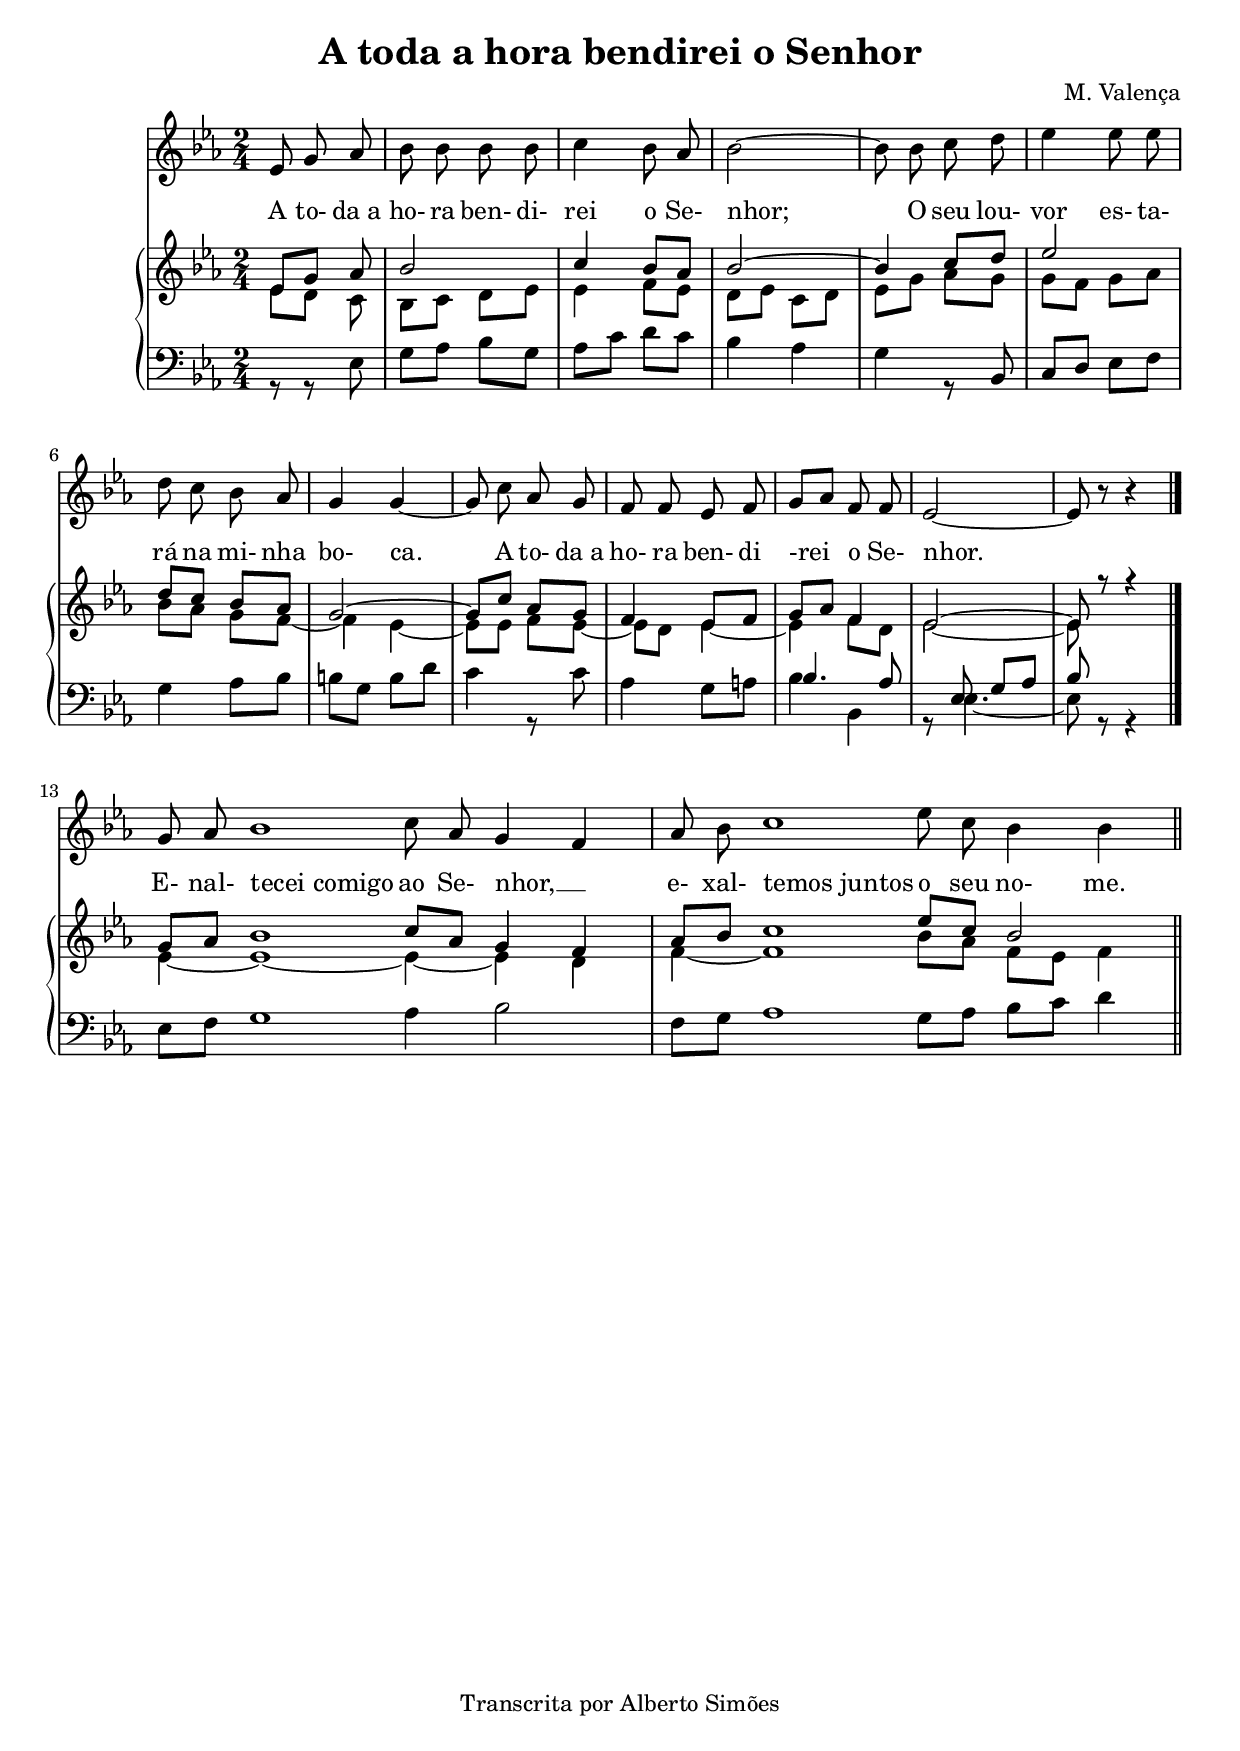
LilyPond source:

\version "2.14.0"

\header {
  title = "A toda a hora bendirei o Senhor"
  composer = "M. Valença"
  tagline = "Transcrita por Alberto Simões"

  ocasioes = "accaodegracas,comunhao"
  seccao   = "accaodegracas"
}

%%%% Revista 60

global = {
  \key ees \major
  \time 2/4 
}

melody = \relative c' {
  \global
  \clef treble
  \autoBeamOff

  \partial 8*3 ees8 g aes
  bes bes bes bes
  c4 bes8 aes
  bes2 ~

  bes8 bes c d
  ees4 ees8 ees
  d c bes aes
  g4 g ~

  g8 c8 aes g
  f f ees f
  g[ aes] f f
  ees2 ~
  ees8 r8 r4

  \bar "|."
  \break

  \set Score.measureLength = #(ly:make-moment 8 4)
  g8 aes bes1 c8 aes g4 f
  \set Score.measureLength = #(ly:make-moment 8 4)
  aes8 bes c1 ees8 c bes4 bes
  \bar "||"

}

text = \lyricmode {
  A to- da_a ho- ra ben- di- rei o Se- nhor;
  O seu lou- vor es- ta- rá na mi- nha bo- ca.
  A to- da_a ho- ra ben- di -rei o Se- nhor.

  E- nal-
  \once \override LyricText #'self-alignment-X = #LEFT
  "tecei comigo" ao Se- nhor, __ _
  e- xal- 
  \once \override LyricText #'self-alignment-X = #LEFT
  "temos juntos" o seu no- me.
}

upperA = \relative c' {
  \partial 8*3 ees8[ g] aes
  bes2
  c4 bes8[ aes]
  bes2 ~

  bes4 c8[ d]
  ees2
  d8[ c] bes[ aes]
  g2 ~

  g8[ c] aes[ g]
  f4 ees8[ f]
  g[ aes] f4
  ees2 ~
  ees8 r8 r4

  \set Score.measureLength = #(ly:make-moment 8 4)
  g8[ aes] bes1 c8[ aes] g4 f
  \set Score.measureLength = #(ly:make-moment 8 4)
  aes8[ bes] c1 ees8[ c] bes2
}

upperB = \relative c' {
  \partial 8*3 ees8[ d] c
  bes[ c] d[ ees]
  ees4 f8[ ees]
  d[ ees] c[ d]

  ees[ g] aes[ g]
  g[ f] g[ aes]
  bes[ aes] g[ f] ~
  f4 ees~

  ees8[ ees] f[ ees] ~
  ees[ d] ees4 ~
  ees4 f8[ d]
  ees2 ~
  ees8 s8 s4

  \set Score.measureLength = #(ly:make-moment 8 4)
  ees4 ~ ees1 ~ ees4 ~ ees4 d
  \set Score.measureLength = #(ly:make-moment 8 4)
  f4 ~ f1 bes8[ aes] f[ ees] f4

}

upper = {
  \global
  \clef treble
  << \upperA \\ \upperB >>
}

lowerA = \relative c' {
  \partial 8*3 s8 s4  s2 s2 s2

  s2 s2 s2 s2

  s2 s2 bes4. aes8 s8 ees8 g[ aes] bes s8 s4
}

lowerB = \relative c {
  \stemNeutral
  \partial 8*3 r8 r ees8
  g[ aes] bes[ g]
  aes[ c] d[ c]
  bes4 aes

  g r8 bes,8
  c[ d] ees[ f] 
  g4 aes8[ bes]
  b[ g] b[ d]
  c4 r8 c

  aes4 g8[ a]
  \stemDown
  bes4 bes,
  r8 ees4. ~
  ees8 r8 r4

  \set Score.measureLength = #(ly:make-moment 8 4)
  ees8[ f] g1 aes4 bes2
  \set Score.measureLength = #(ly:make-moment 8 4)
  f8[ g] aes1 g8[ aes] bes[ c] d4
}

lower =  {
  \global
  \clef bass
  << \lowerA \\ \lowerB >>
}

\score {
  <<
    \new Voice = "mel" \melody
    \new PianoStaff <<
      \new Staff = "upper" \upper
      \new Staff = "lower" \lower
    >>
    \new Lyrics \with { alignAboveContext = "upper" }
                { \lyricsto "mel" \text}
  >>
  \layout {
    \context {
      \Staff \RemoveEmptyStaves       
      % \override VerticalAxisGroup #'remove-first = ##t
    }
  }
  \midi {
    \context {
      \Score
      tempoWholesPerMinute = #(ly:make-moment 90 4)
    }
  }
}


